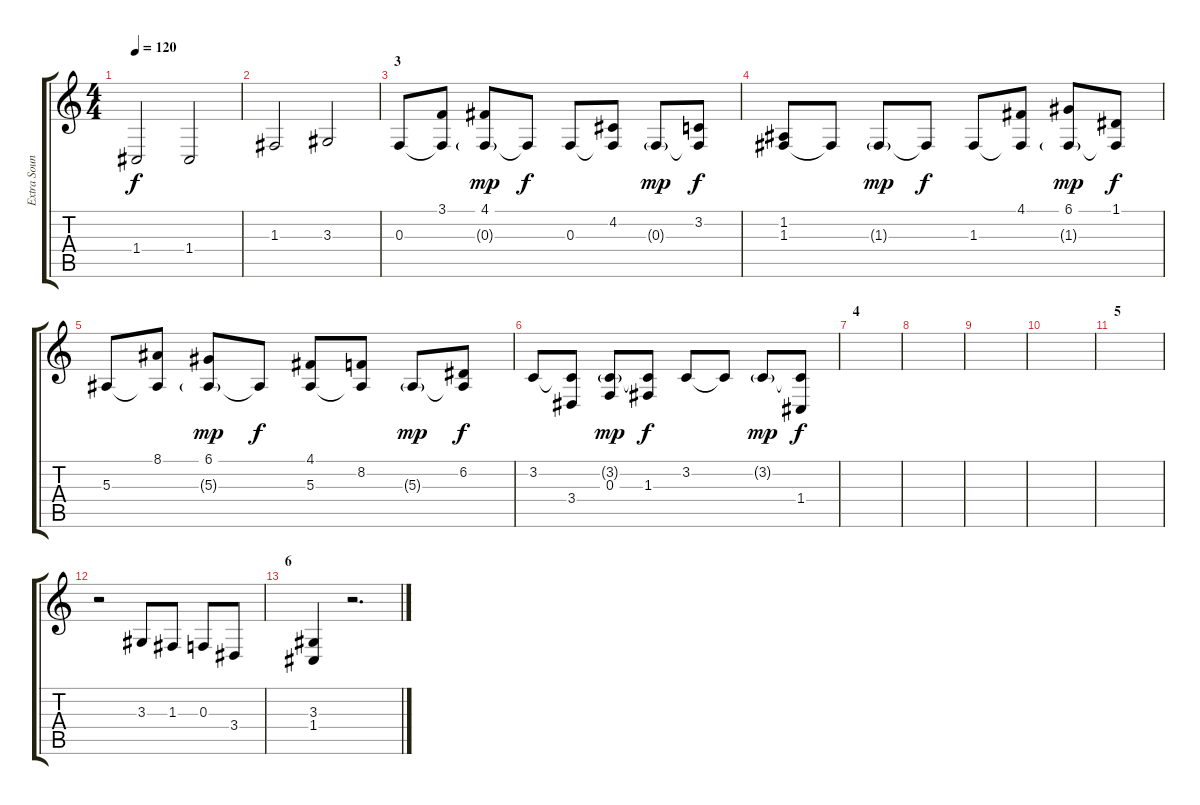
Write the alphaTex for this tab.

\track ("Extra Sounds" "Extra Soun") {instrument breathnoise}
\staff {score tabs}
\tuning (D4 A3 F3 C3 G2 C2) {hide}
\ts (4 4)
\tempo 120
\clef g2
\ks c
1.4.2{dy f} 1.4.2 |
1.3.2 3.3.2 |
\section ("" "3")
0.3.8 (3.1 0.3{t}).8 (4.1 0.3{g}).8{dy mp} 0.3{t}.8{dy f} 0.3.8 (4.2 0.3{t}).8 0.3{g}.8{dy mp} (3.2 0.3{t}).8{dy f} |
(1.2 1.3).8 1.3{t}.8 1.3{g}.8{dy mp} 1.3{t}.8{dy f} 1.3.8 (4.1 1.3{t}).8 (6.1 1.3{g}).8{dy mp} (1.1 1.3{t}).8{dy f} |
5.3.8 (8.1 5.3{t}).8 (6.1 5.3{g}).8{dy mp} 5.3{t}.8{dy f} (4.1 5.3).8 (8.2 5.3{t}).8 5.3{g}.8{dy mp} (6.2 5.3{t}).8{dy f} |
3.2.8 (3.2{t} 3.4).8 (3.2{g} 0.3).8{dy mp} (3.2{t} 1.3).8{dy f} 3.2.8 3.2{t}.8 3.2{g}.8{dy mp} (3.2{t} 1.4).8{dy f} |
\section ("" "4")
|
|
|
|
\section ("" "5")
|
r.2 3.3.8{instrument shakuhachi} 1.3.8 0.3.8 3.4.8 |
\section ("" "6")
(3.3 1.4).4 r.2{d}
